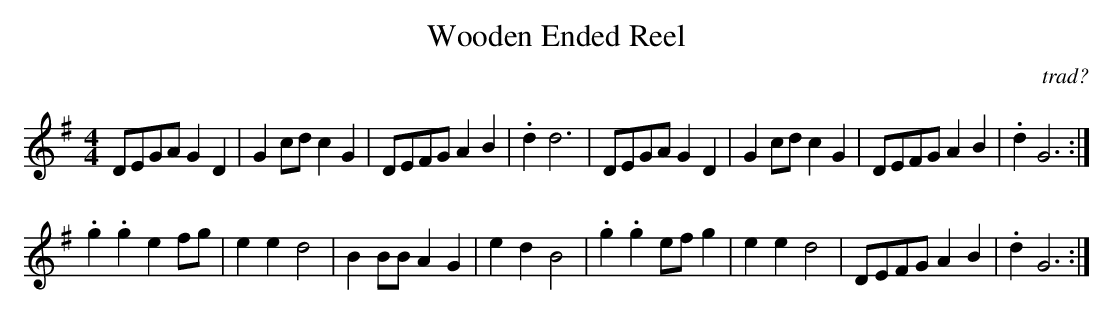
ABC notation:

X:1
T:Wooden Ended Reel
C:trad?
M:4/4
L:1/8
K:G
DEGA G2 D2 | G2 cd c2 G2 | DEFG A2 B2 | .d2 d6 |\
DEGA G2 D2 | G2 cd c2 G2 | DEFG A2 B2 | .d2 G6 :|
.g2 .g2 e2 fg | e2 e2 d4 | B2 BB A2 G2 | e2 d2 B4 |\
.g2 .g2 ef g2 | e2 e2 d4 | DEFG A2 B2 | .d2 G6 :|
